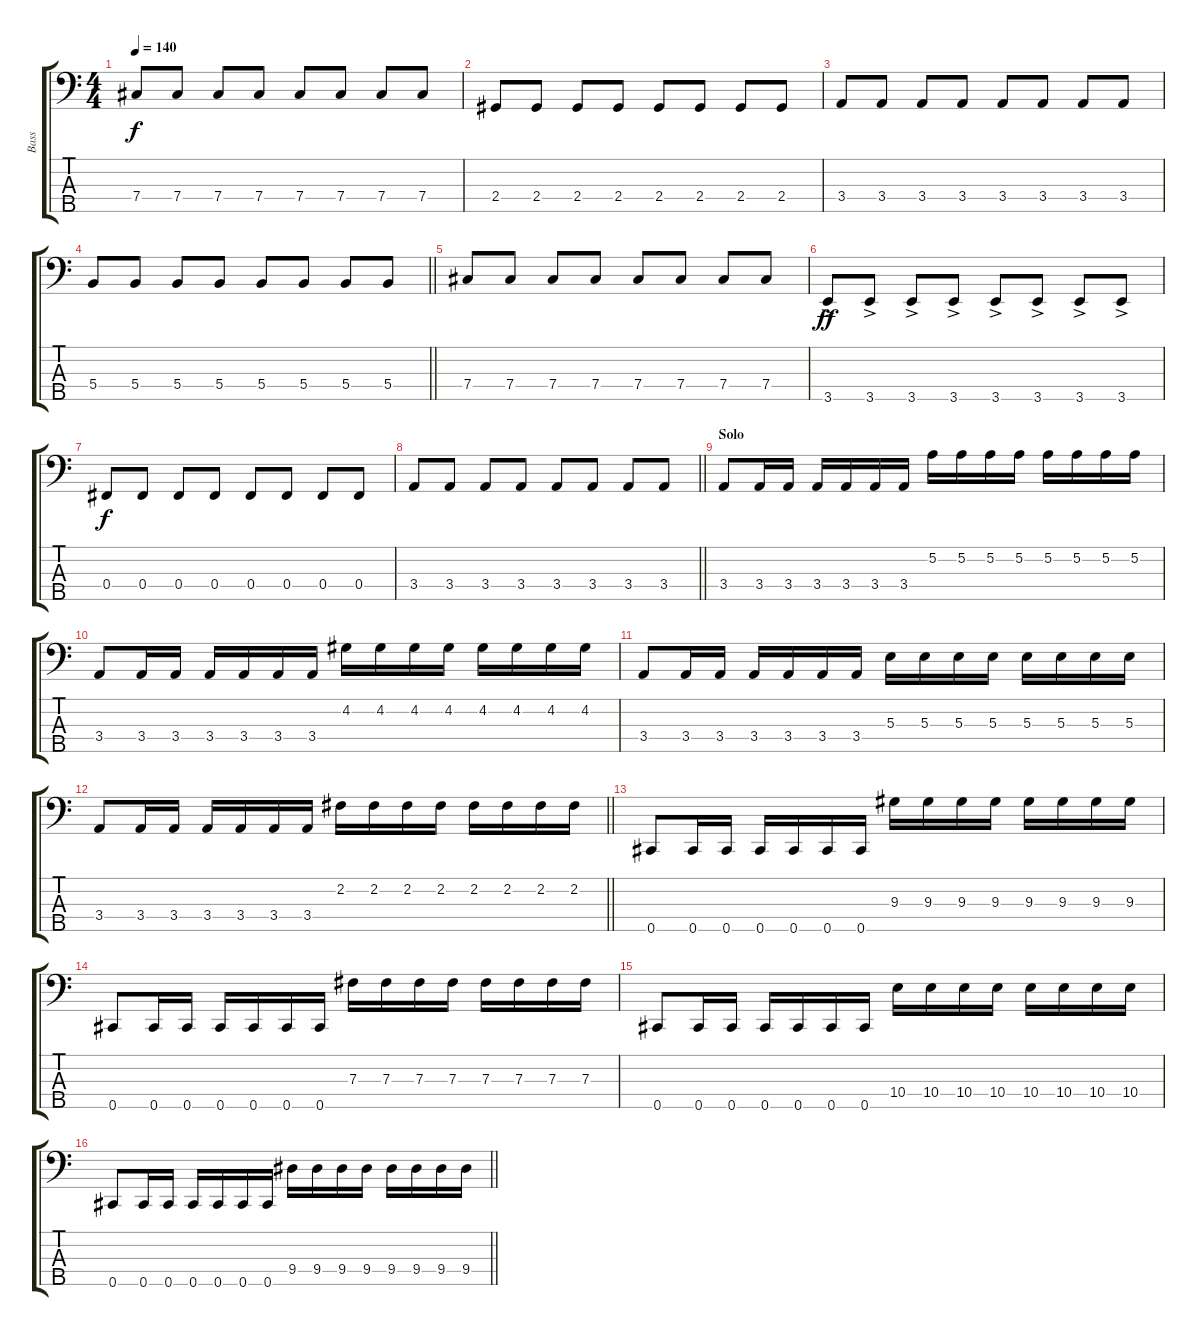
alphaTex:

\track ("Bass" "Bass") {instrument electricbassfinger}
\staff {score tabs}
\tuning (A2 E2 B1 Gb1 Db1) {hide}
\ts (4 4)
\section ("" "")
\tempo 140
\clef f4
\ks c
7.4.8{dy f volume 12} 7.4.8 7.4.8 7.4.8 7.4.8 7.4.8 7.4.8 7.4.8 |
2.4.8{volume 14} 2.4.8 2.4.8 2.4.8 2.4.8 2.4.8 2.4.8 2.4.8 |
3.4.8 3.4.8 3.4.8 3.4.8 3.4.8 3.4.8 3.4.8 3.4.8 |
\barLineRight lightlight
5.4.8 5.4.8 5.4.8 5.4.8 5.4.8 5.4.8 5.4.8 5.4.8 |
\section ("" "")
7.4.8{volume 12} 7.4.8 7.4.8 7.4.8 7.4.8 7.4.8 7.4.8 7.4.8 |
3.5{ac}.8{dy ff volume 14} 3.5{ac}.8 3.5{ac}.8 3.5{ac}.8 3.5{ac}.8 3.5{ac}.8 3.5{ac}.8 3.5{ac}.8 |
0.4.8{dy f} 0.4.8 0.4.8 0.4.8 0.4.8 0.4.8 0.4.8 0.4.8 |
\barLineRight lightlight
3.4.8 3.4.8 3.4.8 3.4.8 3.4.8 3.4.8 3.4.8 3.4.8 |
\section ("" "Solo")
3.4.8{volume 14} 3.4.16 3.4.16 3.4.16 3.4.16 3.4.16 3.4.16 5.2.16{volume 10} 5.2.16 5.2.16 5.2.16 5.2.16 5.2.16 5.2.16 5.2.16 |
3.4.8{volume 14} 3.4.16 3.4.16 3.4.16 3.4.16 3.4.16 3.4.16 4.2.16{volume 10} 4.2.16 4.2.16 4.2.16 4.2.16 4.2.16 4.2.16 4.2.16 |
3.4.8{volume 14} 3.4.16 3.4.16 3.4.16 3.4.16 3.4.16 3.4.16 5.3.16{volume 10} 5.3.16 5.3.16 5.3.16 5.3.16 5.3.16 5.3.16 5.3.16 |
\barLineRight lightlight
3.4.8{volume 14} 3.4.16 3.4.16 3.4.16 3.4.16 3.4.16 3.4.16 2.2.16{volume 10} 2.2.16 2.2.16 2.2.16 2.2.16 2.2.16 2.2.16 2.2.16 |
\section ("" "")
0.5.8{volume 14} 0.5.16 0.5.16 0.5.16 0.5.16 0.5.16 0.5.16 9.3.16{volume 10} 9.3.16 9.3.16 9.3.16 9.3.16 9.3.16 9.3.16 9.3.16 |
0.5.8{volume 14} 0.5.16 0.5.16 0.5.16 0.5.16 0.5.16 0.5.16 7.3.16{volume 10} 7.3.16 7.3.16 7.3.16 7.3.16 7.3.16 7.3.16 7.3.16 |
0.5.8{volume 14} 0.5.16 0.5.16 0.5.16 0.5.16 0.5.16 0.5.16 10.4.16{volume 10} 10.4.16 10.4.16 10.4.16 10.4.16 10.4.16 10.4.16 10.4.16 |
\barLineRight lightlight
0.5.8{volume 14} 0.5.16 0.5.16 0.5.16 0.5.16 0.5.16 0.5.16 9.4.16{volume 10} 9.4.16 9.4.16 9.4.16 9.4.16 9.4.16 9.4.16 9.4.16
